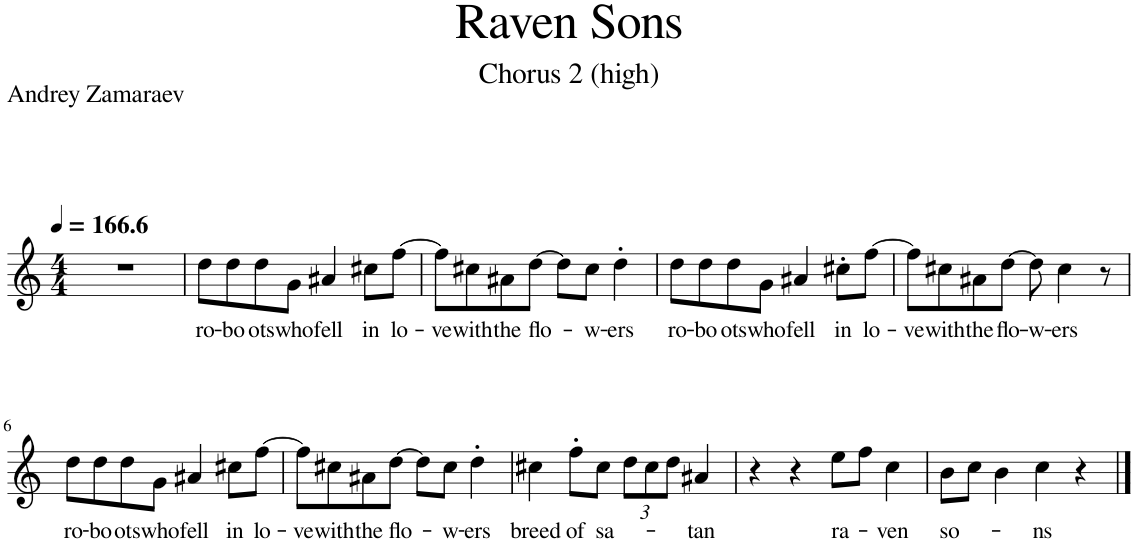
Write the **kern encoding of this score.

**kern	**text
*part1	*part1
*staff1	*staff1
*I"Voice	*
*I'Vo.	*
*clefG2	*
*k[]	*
*M4/4	*
*MM167	*
=1	=1
1r	.
=2	=2
!	!LO:LY:b
8dd\L	ro-
!	!LO:LY:b
8dd\	-bo
!	!LO:LY:b
8dd\	ots
!	!LO:LY:b
8g\J	who
!	!LO:LY:b
4a#X/	fell
!	!LO:LY:b
8cc#X\L	in
!	!LO:LY:b
[8ff\J	lo-
=3	=3
!	!LO:LY:b
8ff\L]	-ve
!	!LO:LY:b
8cc#X\	with
!	!LO:LY:b
8a#X\	the
!	!LO:LY:b
[8dd\J	flo-
8dd\L]	.
!	!LO:LY:b
8cc#\J	-w-
!	!LO:LY:b
4dd'\	-ers
=4	=4
!	!LO:LY:b
8dd\L	ro-
!	!LO:LY:b
8dd\	-bo
!	!LO:LY:b
8dd\	ots
!	!LO:LY:b
8g\J	who
!	!LO:LY:b
4a#X/	fell
!	!LO:LY:b
8cc#X'\L	in
!	!LO:LY:b
[8ff\J	lo-
=5	=5
!	!LO:LY:b
8ff\L]	-ve
!	!LO:LY:b
8cc#X\	with
!	!LO:LY:b
8a#X\	the
!	!LO:LY:b
[8dd\J	flo-
!	!LO:LY:b
8dd\]	-w-
!	!LO:LY:b
4cc#\	-ers
8r	.
!!LO:LB:g=z
=6	=6
!	!LO:LY:b
8dd\L	ro-
!	!LO:LY:b
8dd\	-bo
!	!LO:LY:b
8dd\	ots
!	!LO:LY:b
8g\J	who
!	!LO:LY:b
4a#X/	fell
!	!LO:LY:b
8cc#X\L	in
!	!LO:LY:b
[8ff\J	lo-
=7	=7
!	!LO:LY:b
8ff\L]	-ve
!	!LO:LY:b
8cc#X\	with
!	!LO:LY:b
8a#X\	the
!	!LO:LY:b
[8dd\J	flo-
8dd\L]	.
!	!LO:LY:b
8cc#\J	-w-
!	!LO:LY:b
4dd'\	-ers
=8	=8
!	!LO:LY:b
4cc#X\	breed
!	!LO:LY:b
8ff'\L	of
!	!LO:LY:b
8cc#\J	sa-
*Xbrackettup	*
12dd\L	.
12cc#\	.
12dd\J	.
!	!LO:LY:b
4a#X/	-tan
=9	=9
4r	.
4r	.
!	!LO:LY:b
8ee\L	ra-
8ff\J	.
!	!LO:LY:b
4cc\	-ven
=10	=10
!	!LO:LY:b
8b\L	so-
8cc\J	.
4b\	.
!	!LO:LY:b
4cc\	-ns
4r	.
==	==
*-	*-
